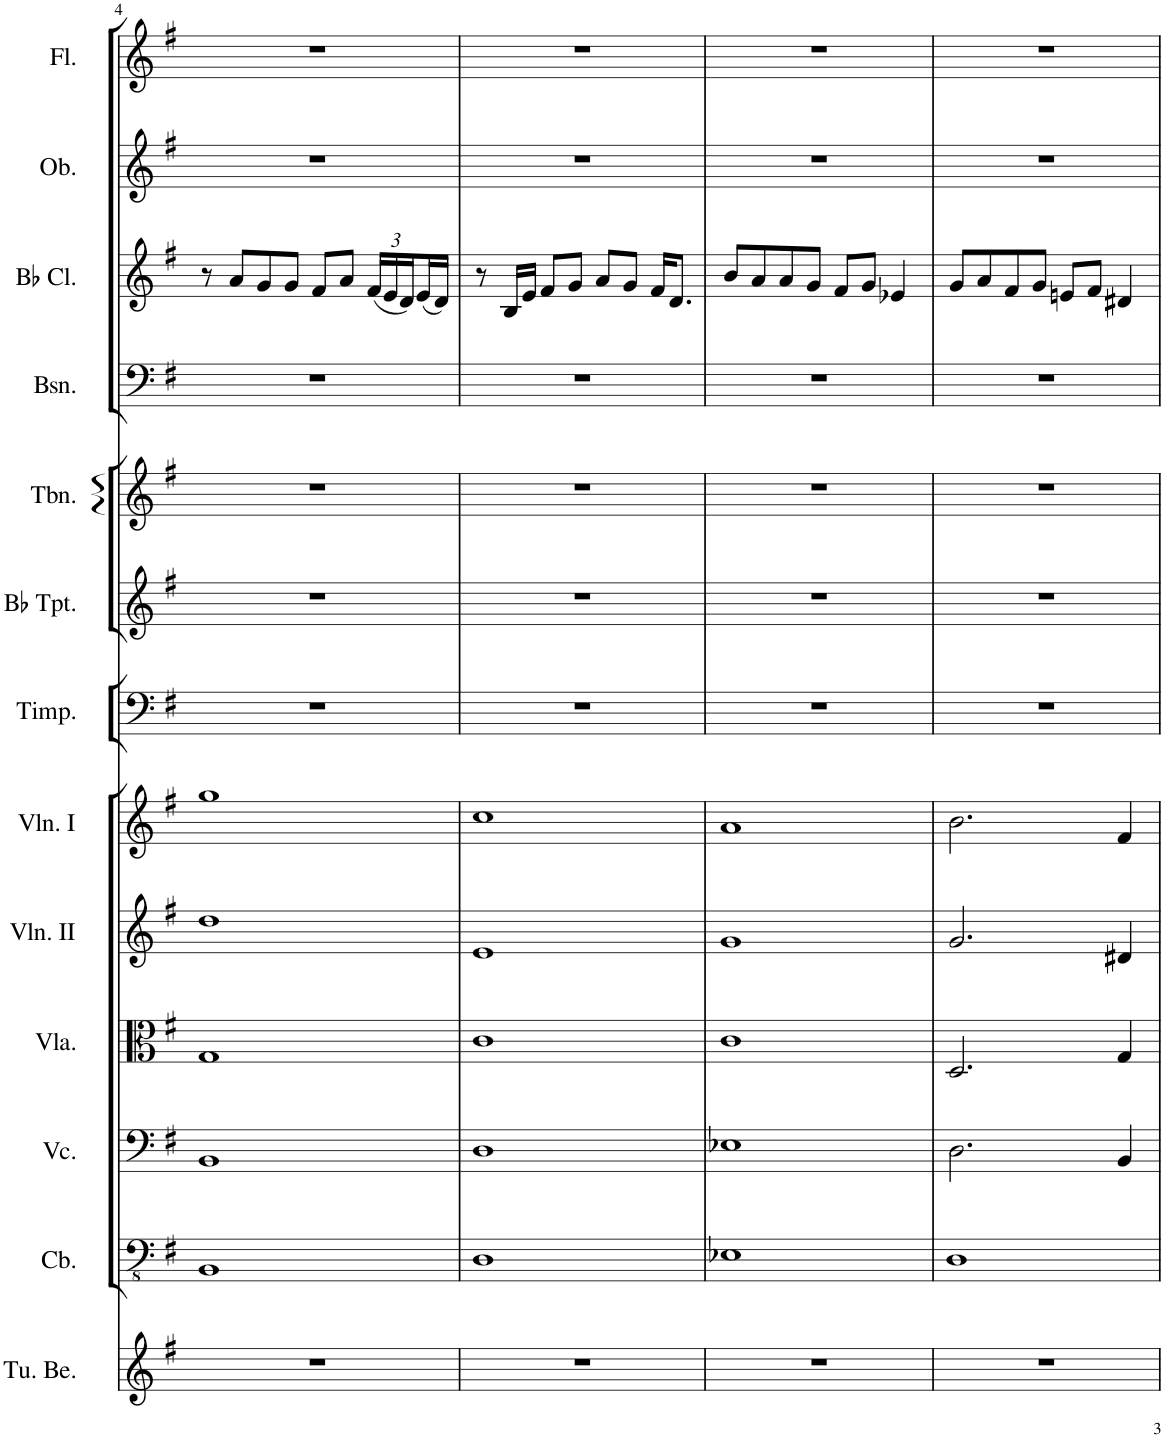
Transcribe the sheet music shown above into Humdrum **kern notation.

**kern	**kern	**kern	**kern	**kern	**kern	**kern	**kern	**kern	**kern	**kern	**kern	**kern
*part13	*part12	*part11	*part10	*part9	*part8	*part7	*part6	*part5	*part4	*part3	*part2	*part1
*staff13	*staff12	*staff11	*staff10	*staff9	*staff8	*staff7	*staff6	*staff5	*staff4	*staff3	*staff2	*staff1
*I"Tubular Bells	*I"Contrabasses	*I"Violoncellos	*I"Violas	*I"Violins II	*I"Violins I	*I"Timpani	*I"Trumpets in Bb	*I"Trombone	*I"Bassoons	*I"Clarinets in Bb	*I"Oboes	*I"Flutes
*I'Tu. Be.	*I'Cb.	*I'Vc.	*I'Vla.	*I'Vln. II	*I'Vln. I	*I'Timp.	*	*I'Tbn.	*I'Bsn.	*	*I'Ob.	*I'Fl.
!!LO:PB:g=z
*clefG2	*clefFv4	*clefF4	*clefC3	*clefG2	*clefG2	*clefF4	*clefG2	*clefG2	*clefF4	*clefG2	*clefG2	*clefG2
*	*ITrd7c12	*	*	*	*	*	*ITrd1c2	*	*	*ITrd1c2	*	*
*k[f#]	*k[f#]	*k[f#]	*k[f#]	*k[f#]	*k[f#]	*k[f#]	*k[f#]	*k[f#]	*k[f#]	*k[f#]	*k[f#]	*k[f#]
*M4/4	*M4/4	*M4/4	*M4/4	*M4/4	*M4/4	*M4/4	*M4/4	*M4/4	*M4/4	*M4/4	*M4/4	*M4/4
=4	=4	=4	=4	=4	=4	=4	=4	=4	=4	=4	=4	=4
1r	1BBB	1BB	1G	1dd	1gg	1r	1r	1r	1r	8r	1r	1r
.	.	.	.	.	.	.	.	.	.	8a/L	.	.
.	.	.	.	.	.	.	.	.	.	8g/	.	.
.	.	.	.	.	.	.	.	.	.	8g/J	.	.
.	.	.	.	.	.	.	.	.	.	8f#/L	.	.
.	.	.	.	.	.	.	.	.	.	8a/J	.	.
*	*	*	*	*	*	*	*	*	*	*Xbrackettup	*	*
.	.	.	.	.	.	.	.	.	.	(24f#/LL	.	.
.	.	.	.	.	.	.	.	.	.	24e/	.	.
.	.	.	.	.	.	.	.	.	.	24d/)	.	.
.	.	.	.	.	.	.	.	.	.	(16e/	.	.
.	.	.	.	.	.	.	.	.	.	16d/JJ)	.	.
=5	=5	=5	=5	=5	=5	=5	=5	=5	=5	=5	=5	=5
1r	1DD	1D	1c	1e	1cc	1r	1r	1r	1r	8r	1r	1r
.	.	.	.	.	.	.	.	.	.	16B/LL	.	.
.	.	.	.	.	.	.	.	.	.	16e/JJ	.	.
.	.	.	.	.	.	.	.	.	.	8f#/L	.	.
.	.	.	.	.	.	.	.	.	.	8g/J	.	.
.	.	.	.	.	.	.	.	.	.	8a/L	.	.
.	.	.	.	.	.	.	.	.	.	8g/J	.	.
.	.	.	.	.	.	.	.	.	.	16f#/KL	.	.
.	.	.	.	.	.	.	.	.	.	8.d/J	.	.
=6	=6	=6	=6	=6	=6	=6	=6	=6	=6	=6	=6	=6
1r	1EE-X	1E-X	1c	1g	1a	1r	1r	1r	1r	8b/L	1r	1r
.	.	.	.	.	.	.	.	.	.	8a/	.	.
.	.	.	.	.	.	.	.	.	.	8a/	.	.
.	.	.	.	.	.	.	.	.	.	8g/J	.	.
.	.	.	.	.	.	.	.	.	.	8f#/L	.	.
.	.	.	.	.	.	.	.	.	.	8g/J	.	.
.	.	.	.	.	.	.	.	.	.	4e-X/	.	.
=7	=7	=7	=7	=7	=7	=7	=7	=7	=7	=7	=7	=7
1r	1DD	2.D\	2.D/	2.g/	2.b\	1r	1r	1r	1r	8g/L	1r	1r
.	.	.	.	.	.	.	.	.	.	8a/	.	.
.	.	.	.	.	.	.	.	.	.	8f#/	.	.
.	.	.	.	.	.	.	.	.	.	8g/J	.	.
.	.	.	.	.	.	.	.	.	.	8en/L	.	.
.	.	.	.	.	.	.	.	.	.	8f#/J	.	.
.	.	4BB/	4G/	4d#X/	4f#/	.	.	.	.	4d#X/	.	.
=	=	=	=	=	=	=	=	=	=	=	=	=
*-	*-	*-	*-	*-	*-	*-	*-	*-	*-	*-	*-	*-
